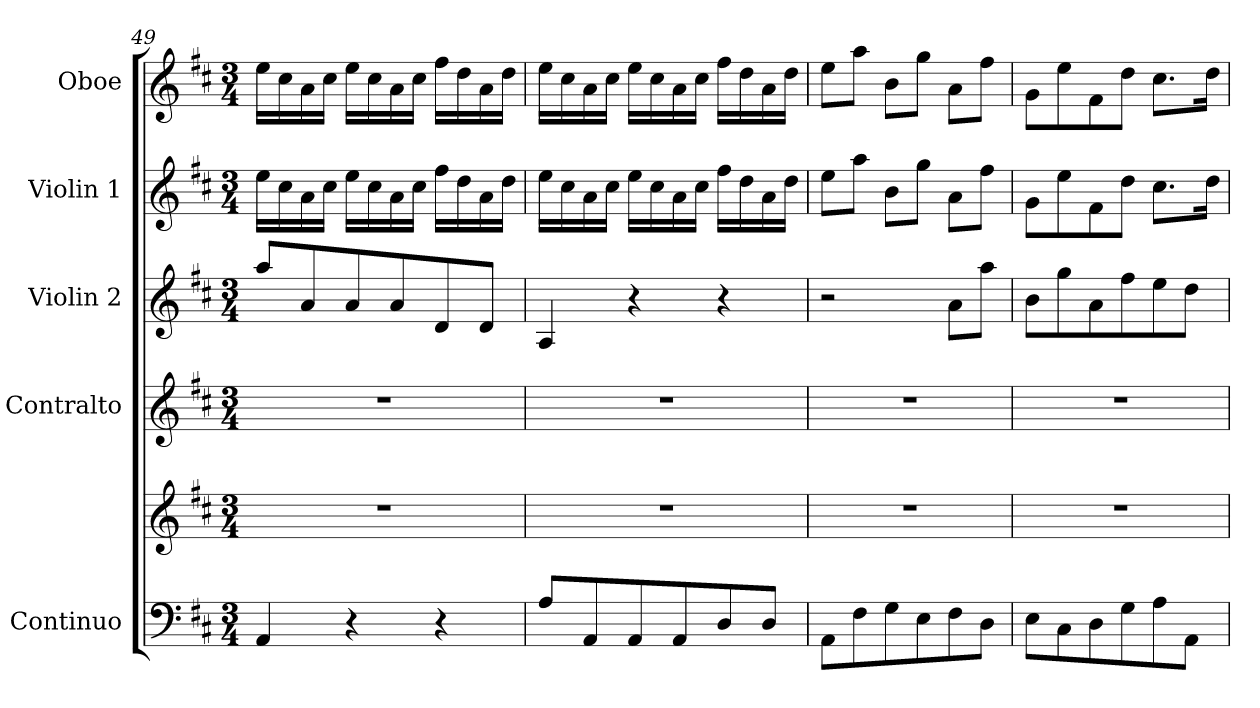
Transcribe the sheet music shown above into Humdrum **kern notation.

**kern	**kern	**kern	**kern	**kern	**kern
*part5	*part5	*part4	*part3	*part2	*part1
*staff6	*staff5	*staff4	*staff3	*staff2	*staff1
*I"Continuo	*	*I"Contralto	*I"Violin 2	*I"Violin 1	*I"Oboe
*I'Cont.	*	*I'A.	*I'Vln. 2	*I'Vln. 1	*I'Ob.
!!LO:PB:g=z
*clefF4	*clefG2	*clefG2	*clefG2	*clefG2	*clefG2
*k[f#c#]	*k[f#c#]	*k[f#c#]	*k[f#c#]	*k[f#c#]	*k[f#c#]
*D:	*D:	*D:	*D:	*D:	*D:
*M3/4	*M3/4	*M3/4	*M3/4	*M3/4	*M3/4
=49	=49	=49	=49	=49	=49
!	!LO:N:vis=1	!LO:N:vis=1	!	!	!
4AAi/	2.r	2.r	8aai/L	16eei\LL	16eei\LL
.	.	.	.	16cc#i\	16cc#i\
.	.	.	8ai/	16ai\	16ai\
.	.	.	.	16cc#i\JJ	16cc#i\JJ
4r	.	.	8ai/	16eei\LL	16eei\LL
.	.	.	.	16cc#i\	16cc#i\
.	.	.	8ai/	16ai\	16ai\
.	.	.	.	16cc#i\JJ	16cc#i\JJ
4r	.	.	8di/	16ff#i\LL	16ff#i\LL
.	.	.	.	16ddi\	16ddi\
.	.	.	8di/J	16ai\	16ai\
.	.	.	.	16ddi\JJ	16ddi\JJ
=50	=50	=50	=50	=50	=50
!	!LO:N:vis=1	!LO:N:vis=1	!	!	!
8Ai/L	2.r	2.r	4Ai/	16eei\LL	16eei\LL
.	.	.	.	16cc#i\	16cc#i\
8AAi/	.	.	.	16ai\	16ai\
.	.	.	.	16cc#i\JJ	16cc#i\JJ
8AAi/	.	.	4r	16eei\LL	16eei\LL
.	.	.	.	16cc#i\	16cc#i\
8AAi/	.	.	.	16ai\	16ai\
.	.	.	.	16cc#i\JJ	16cc#i\JJ
8Di/	.	.	4r	16ff#i\LL	16ff#i\LL
.	.	.	.	16ddi\	16ddi\
8Di/J	.	.	.	16ai\	16ai\
.	.	.	.	16ddi\JJ	16ddi\JJ
=51	=51	=51	=51	=51	=51
!	!LO:N:vis=1	!LO:N:vis=1	!	!	!
8AAi\L	2.r	2.r	2r	8eei\L	8eei\L
8F#i\	.	.	.	8aai\J	8aai\J
8Gi\	.	.	.	8bi\L	8bi\L
8Ei\	.	.	.	8ggi\J	8ggi\J
8F#i\	.	.	8ai\L	8ai\L	8ai\L
8Di\J	.	.	8aai\J	8ff#i\J	8ff#i\J
=52	=52	=52	=52	=52	=52
!	!LO:N:vis=1	!LO:N:vis=1	!	!	!
8Ei\L	2.r	2.r	8bi\L	8gi\L	8gi\L
8C#i\	.	.	8ggi\	8eei\	8eei\
8Di\	.	.	8ai\	8f#i\	8f#i\
8Gi\	.	.	8ff#i\	8ddi\J	8ddi\J
8Ai\	.	.	8eei\	8.cc#i\L	8.cc#i\L
8AAi\J	.	.	8ddi\J	.	.
.	.	.	.	16ddi\Jk	16ddi\Jk
=	=	=	=	=	=
*-	*-	*-	*-	*-	*-
